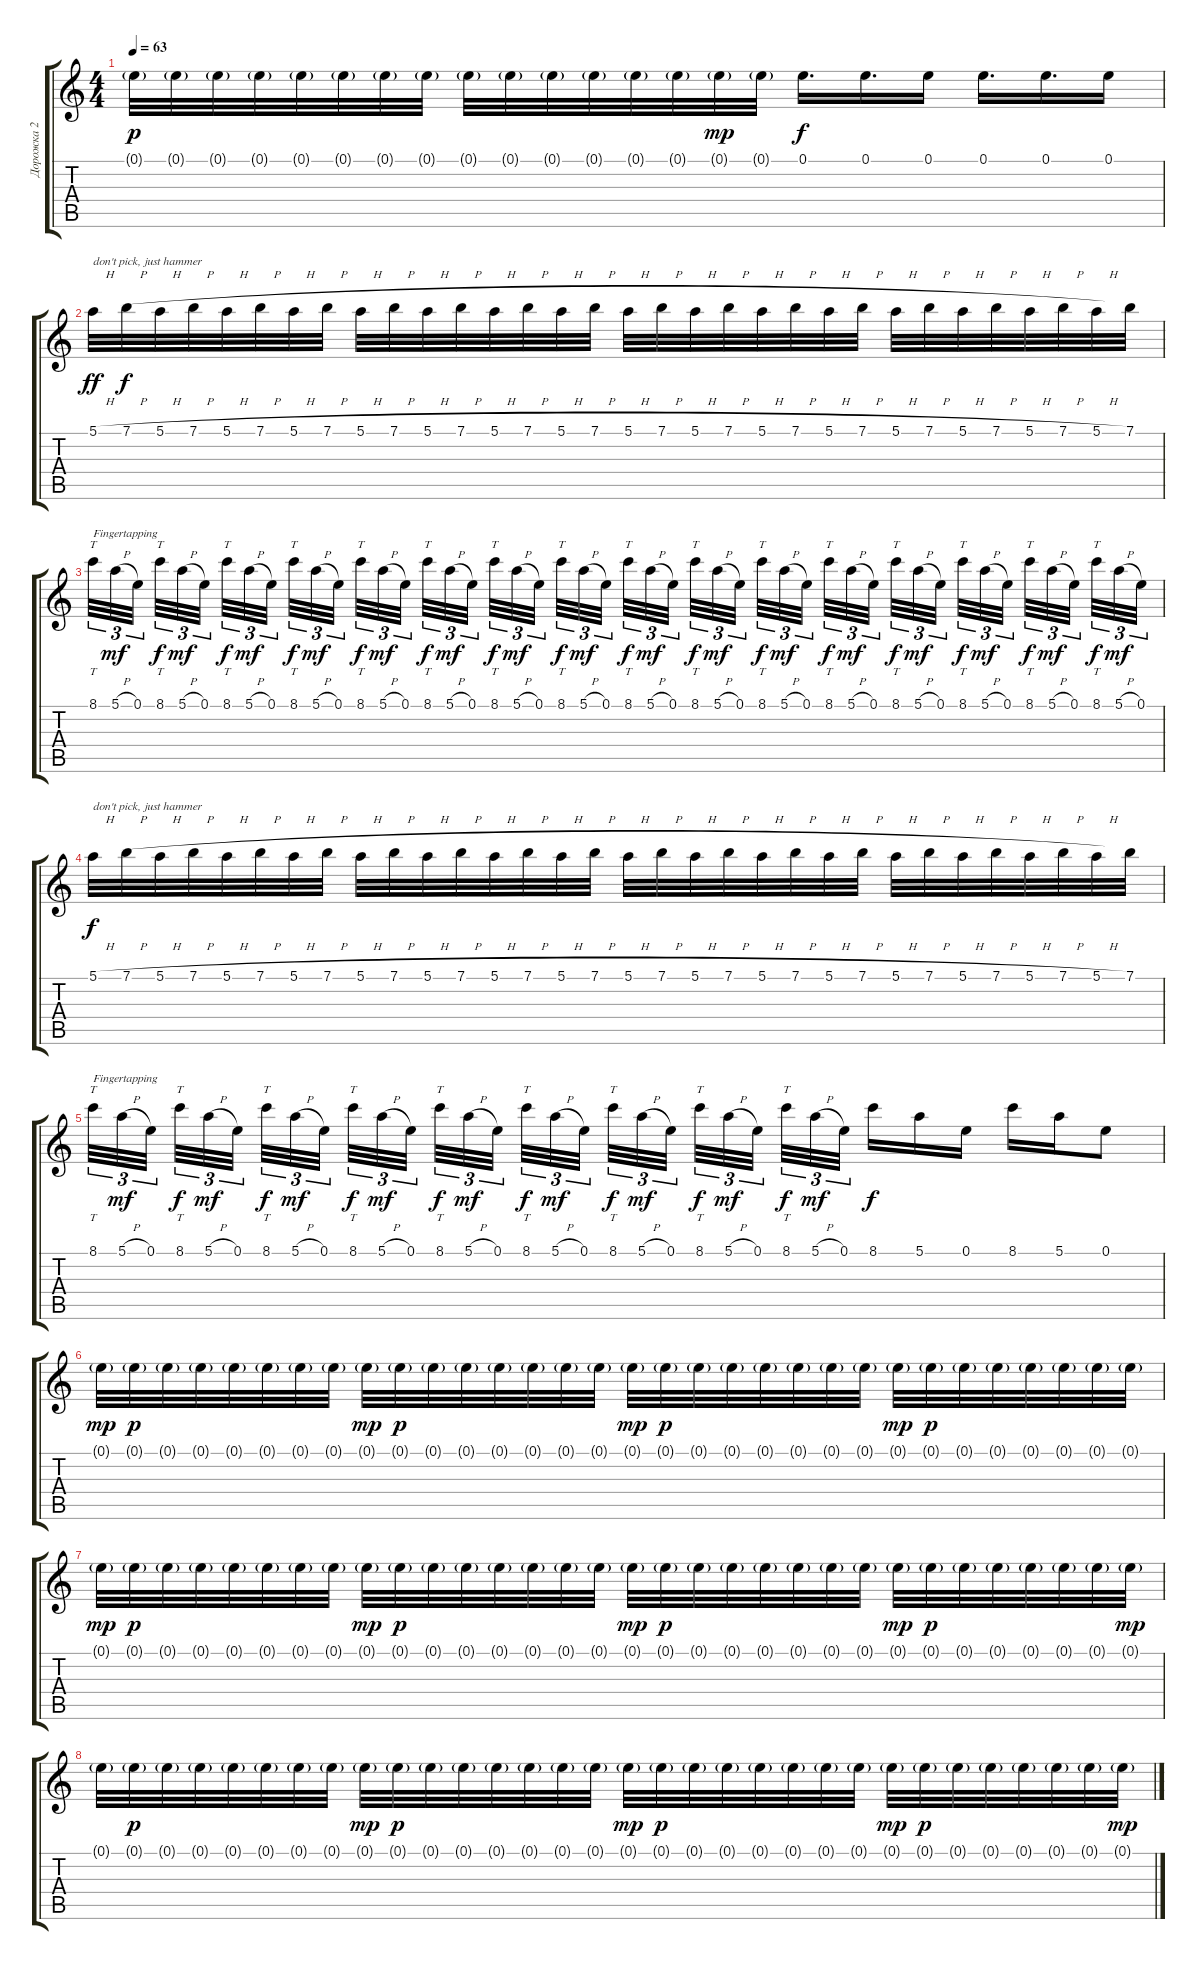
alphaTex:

\track ("Дорожка 2" "Дорожка 2") {instrument electricguitarjazz}
\staff {score tabs}
\tuning (E4 B3 G3 D3 A2 E2) {hide}
\ts (4 4)
\tempo 63
\clef g2
\ks c
0.1{g}.32{dy p} 0.1{g}.32 0.1{g}.32 0.1{g}.32 0.1{g}.32 0.1{g}.32 0.1{g}.32 0.1{g}.32 0.1{g}.32 0.1{g}.32 0.1{g}.32 0.1{g}.32 0.1{g}.32 0.1{g}.32 0.1{g}.32{dy mp} 0.1{g}.32 0.1.16{d dy f} 0.1.16{d} 0.1.16 0.1.16{d} 0.1.16{d} 0.1.16 |
5.1{h}.32{txt "don't pick, just hammer" dy ff volume 10} 7.1{h}.32{dy f} 5.1{h}.32 7.1{h}.32 5.1{h}.32 7.1{h}.32 5.1{h}.32 7.1{h}.32 5.1{h}.32 7.1{h}.32 5.1{h}.32 7.1{h}.32 5.1{h}.32 7.1{h}.32 5.1{h}.32 7.1{h}.32 5.1{h}.32 7.1{h}.32 5.1{h}.32 7.1{h}.32 5.1{h}.32 7.1{h}.32 5.1{h}.32 7.1{h}.32 5.1{h}.32 7.1{h}.32 5.1{h}.32 7.1{h}.32 5.1{h}.32 7.1{h}.32 5.1{h}.32 7.1.32 |
8.1.32{tt tu (3 2) txt "Fingertapping"} 5.1{h}.32{tu (3 2) dy mf} 0.1.32{tu (3 2) beam splitsecondary} 8.1.32{tt tu (3 2) dy f} 5.1{h}.32{tu (3 2) dy mf} 0.1.32{tu (3 2) beam splitsecondary} 8.1.32{tt tu (3 2) dy f} 5.1{h}.32{tu (3 2) dy mf} 0.1.32{tu (3 2) beam splitsecondary} 8.1.32{tt tu (3 2) dy f} 5.1{h}.32{tu (3 2) dy mf} 0.1.32{tu (3 2)} 8.1.32{tt tu (3 2) dy f} 5.1{h}.32{tu (3 2) dy mf} 0.1.32{tu (3 2) beam splitsecondary} 8.1.32{tt tu (3 2) dy f} 5.1{h}.32{tu (3 2) dy mf} 0.1.32{tu (3 2) beam splitsecondary} 8.1.32{tt tu (3 2) dy f} 5.1{h}.32{tu (3 2) dy mf} 0.1.32{tu (3 2) beam splitsecondary} 8.1.32{tt tu (3 2) dy f} 5.1{h}.32{tu (3 2) dy mf} 0.1.32{tu (3 2)} 8.1.32{tt tu (3 2) dy f} 5.1{h}.32{tu (3 2) dy mf} 0.1.32{tu (3 2) beam splitsecondary} 8.1.32{tt tu (3 2) dy f} 5.1{h}.32{tu (3 2) dy mf} 0.1.32{tu (3 2) beam splitsecondary} 8.1.32{tt tu (3 2) dy f} 5.1{h}.32{tu (3 2) dy mf} 0.1.32{tu (3 2) beam splitsecondary} 8.1.32{tt tu (3 2) dy f} 5.1{h}.32{tu (3 2) dy mf} 0.1.32{tu (3 2)} 8.1.32{tt tu (3 2) dy f} 5.1{h}.32{tu (3 2) dy mf} 0.1.32{tu (3 2) beam splitsecondary} 8.1.32{tt tu (3 2) dy f} 5.1{h}.32{tu (3 2) dy mf} 0.1.32{tu (3 2) beam splitsecondary} 8.1.32{tt tu (3 2) dy f} 5.1{h}.32{tu (3 2) dy mf} 0.1.32{tu (3 2) beam splitsecondary} 8.1.32{tt tu (3 2) dy f} 5.1{h}.32{tu (3 2) dy mf} 0.1.32{tu (3 2)} |
5.1{h}.32{txt "don't pick, just hammer" dy f} 7.1{h}.32 5.1{h}.32 7.1{h}.32 5.1{h}.32 7.1{h}.32 5.1{h}.32 7.1{h}.32 5.1{h}.32 7.1{h}.32 5.1{h}.32 7.1{h}.32 5.1{h}.32 7.1{h}.32 5.1{h}.32 7.1{h}.32 5.1{h}.32 7.1{h}.32 5.1{h}.32 7.1{h}.32 5.1{h}.32 7.1{h}.32 5.1{h}.32 7.1{h}.32 5.1{h}.32 7.1{h}.32 5.1{h}.32 7.1{h}.32 5.1{h}.32 7.1{h}.32 5.1{h}.32 7.1.32 |
8.1.32{tt tu (3 2) txt "Fingertapping"} 5.1{h}.32{tu (3 2) dy mf} 0.1.32{tu (3 2) beam splitsecondary} 8.1.32{tt tu (3 2) dy f} 5.1{h}.32{tu (3 2) dy mf} 0.1.32{tu (3 2) beam splitsecondary} 8.1.32{tt tu (3 2) dy f} 5.1{h}.32{tu (3 2) dy mf} 0.1.32{tu (3 2) beam splitsecondary} 8.1.32{tt tu (3 2) dy f} 5.1{h}.32{tu (3 2) dy mf} 0.1.32{tu (3 2)} 8.1.32{tt tu (3 2) dy f} 5.1{h}.32{tu (3 2) dy mf} 0.1.32{tu (3 2) beam splitsecondary} 8.1.32{tt tu (3 2) dy f} 5.1{h}.32{tu (3 2) dy mf} 0.1.32{tu (3 2) beam splitsecondary} 8.1.32{tt tu (3 2) dy f} 5.1{h}.32{tu (3 2) dy mf} 0.1.32{tu (3 2) beam splitsecondary} 8.1.32{tt tu (3 2) dy f} 5.1{h}.32{tu (3 2) dy mf} 0.1.32{tu (3 2)} 8.1.32{tt tu (3 2) dy f} 5.1{h}.32{tu (3 2) dy mf} 0.1.32{tu (3 2) beam splitsecondary} 8.1.16{dy f} 5.1.16 0.1.16 8.1.16 5.1.16 0.1.8 |
0.1{g}.32{dy mp volume 8} 0.1{g}.32{dy p} 0.1{g}.32 0.1{g}.32 0.1{g}.32 0.1{g}.32 0.1{g}.32 0.1{g}.32 0.1{g}.32{dy mp} 0.1{g}.32{dy p} 0.1{g}.32 0.1{g}.32 0.1{g}.32 0.1{g}.32 0.1{g}.32 0.1{g}.32 0.1{g}.32{dy mp} 0.1{g}.32{dy p} 0.1{g}.32 0.1{g}.32 0.1{g}.32 0.1{g}.32 0.1{g}.32 0.1{g}.32 0.1{g}.32{dy mp} 0.1{g}.32{dy p} 0.1{g}.32 0.1{g}.32 0.1{g}.32 0.1{g}.32 0.1{g}.32 0.1{g}.32 |
0.1{g}.32{dy mp} 0.1{g}.32{dy p} 0.1{g}.32 0.1{g}.32 0.1{g}.32 0.1{g}.32 0.1{g}.32 0.1{g}.32 0.1{g}.32{dy mp} 0.1{g}.32{dy p} 0.1{g}.32 0.1{g}.32 0.1{g}.32 0.1{g}.32 0.1{g}.32 0.1{g}.32 0.1{g}.32{dy mp} 0.1{g}.32{dy p} 0.1{g}.32 0.1{g}.32 0.1{g}.32 0.1{g}.32 0.1{g}.32 0.1{g}.32 0.1{g}.32{dy mp} 0.1{g}.32{dy p} 0.1{g}.32 0.1{g}.32 0.1{g}.32 0.1{g}.32 0.1{g}.32 0.1{g}.32{dy mp} |
0.1{g}.32 0.1{g}.32{dy p} 0.1{g}.32 0.1{g}.32 0.1{g}.32 0.1{g}.32 0.1{g}.32 0.1{g}.32 0.1{g}.32{dy mp} 0.1{g}.32{dy p} 0.1{g}.32 0.1{g}.32 0.1{g}.32 0.1{g}.32 0.1{g}.32 0.1{g}.32 0.1{g}.32{dy mp} 0.1{g}.32{dy p} 0.1{g}.32 0.1{g}.32 0.1{g}.32 0.1{g}.32 0.1{g}.32 0.1{g}.32 0.1{g}.32{dy mp} 0.1{g}.32{dy p} 0.1{g}.32 0.1{g}.32 0.1{g}.32 0.1{g}.32 0.1{g}.32 0.1{g}.32{dy mp}
